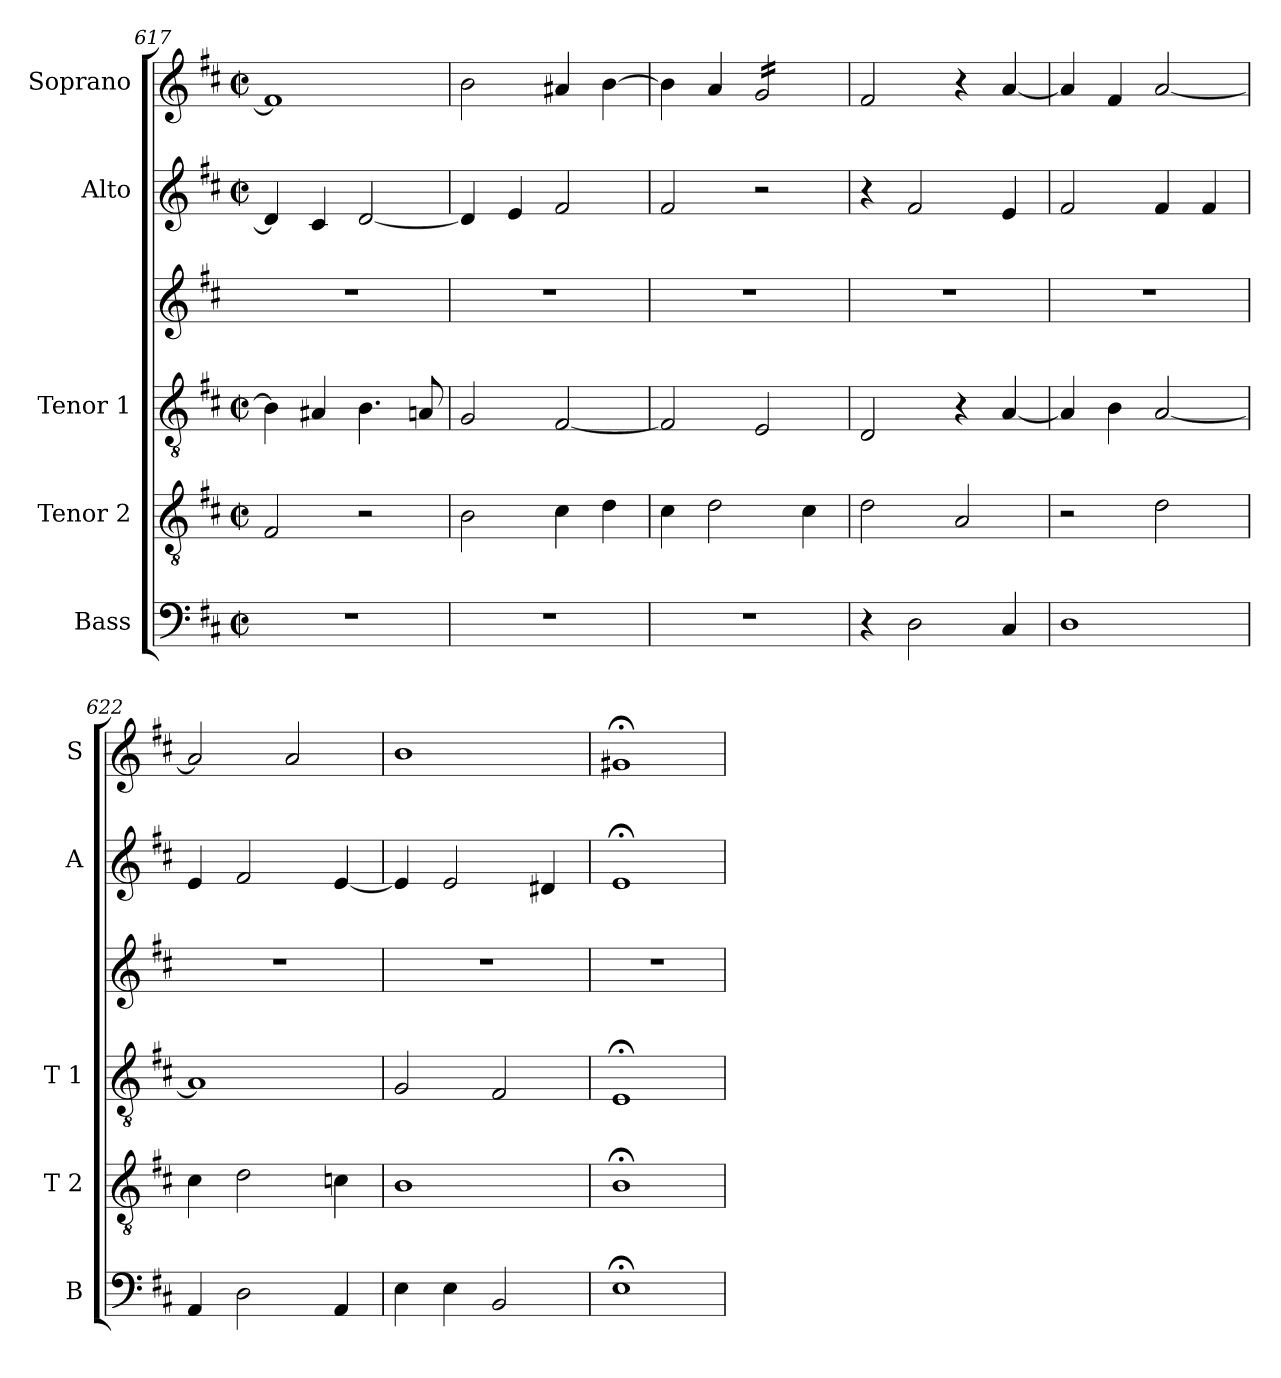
**kern	**kern	**kern	**kern	**kern	**kern
*part6	*part5	*part4	*part3	*part2	*part1
*staff6	*staff5	*staff4	*staff3	*staff2	*staff1
*I"Bass	*I"Tenor 2	*I"Tenor 1	*	*I"Alto	*I"Soprano
*I'B	*I'T 2	*I'T 1	*	*I'A	*I'S
*clefF4	*clefGv2	*clefGv2	*clefG2	*clefG2	*clefG2
*k[f#c#]	*k[f#c#]	*k[f#c#]	*k[f#c#]	*k[f#c#]	*k[f#c#]
*D:	*D:	*D:	*D:	*D:	*D:
*M2/2	*M2/2	*M2/2	*	*M2/2	*M2/2
*met(c|)	*met(c|)	*met(c|)	*	*met(c|)	*met(c|)
=617	=617	=617	=617	=617	=617
1r	2F#/	4B\]	1r	4d/]	1f#]
.	.	4A#X/	.	4c#/	.
.	2r	4.B\	.	[<2d/	.
.	.	8An/	.	.	.
=618	=618	=618	=618	=618	=618
1r	2B\	2G/	1r	4d/]	2b\
.	.	.	.	4e/	.
.	4c#\	[<2F#/	.	2f#/	4a#X/
.	4d\	.	.	.	[>4b\
=619	=619	=619	=619	=619	=619
1r	4c#\	2F#/]	1r	2f#/	4b\]
.	2d\	.	.	.	4a/
*	*	*	*	*	*tremolo
.	.	2E/	.	2r	16g/LL
.	.	.	.	.	16g/
.	.	.	.	.	16g/
.	.	.	.	.	16g/
.	4c#\	.	.	.	16g/
.	.	.	.	.	16g/
.	.	.	.	.	16g/
.	.	.	.	.	16g/JJ
*	*	*	*	*	*Xtremolo
!!LO:LB:g=z
=620	=620	=620	=620	=620	=620
4r	2d\	2D/	1r	4r	2f#/
2D\	.	.	.	2f#/	.
.	2A/	4r	.	.	4r
4C#/	.	[<4A/	.	4e/	[<4a/
=621	=621	=621	=621	=621	=621
1D	2r	4A/]	1r	2f#/	4a/]
.	.	4B\	.	.	4f#/
.	2d\	[<2A/	.	4f#/	[<2a/
.	.	.	.	4f#/	.
=622	=622	=622	=622	=622	=622
4AA/	4c#\	1A]	1r	4e/	2a/]
2D\	2d\	.	.	2f#/	.
.	.	.	.	.	2a/
4AA/	4cn\	.	.	[<4e/	.
=623	=623	=623	=623	=623	=623
4E\	1B	2G/	1r	4e/]	1b
4E\	.	.	.	2e/	.
2BB/	.	2F#/	.	.	.
.	.	.	.	4d#X/	.
=624	=624	=624	=624	=624	=624
1E;<	1B;<	1E;	1r	1e;	1g#X;
=	=	=	=	=	=
*-	*-	*-	*-	*-	*-
